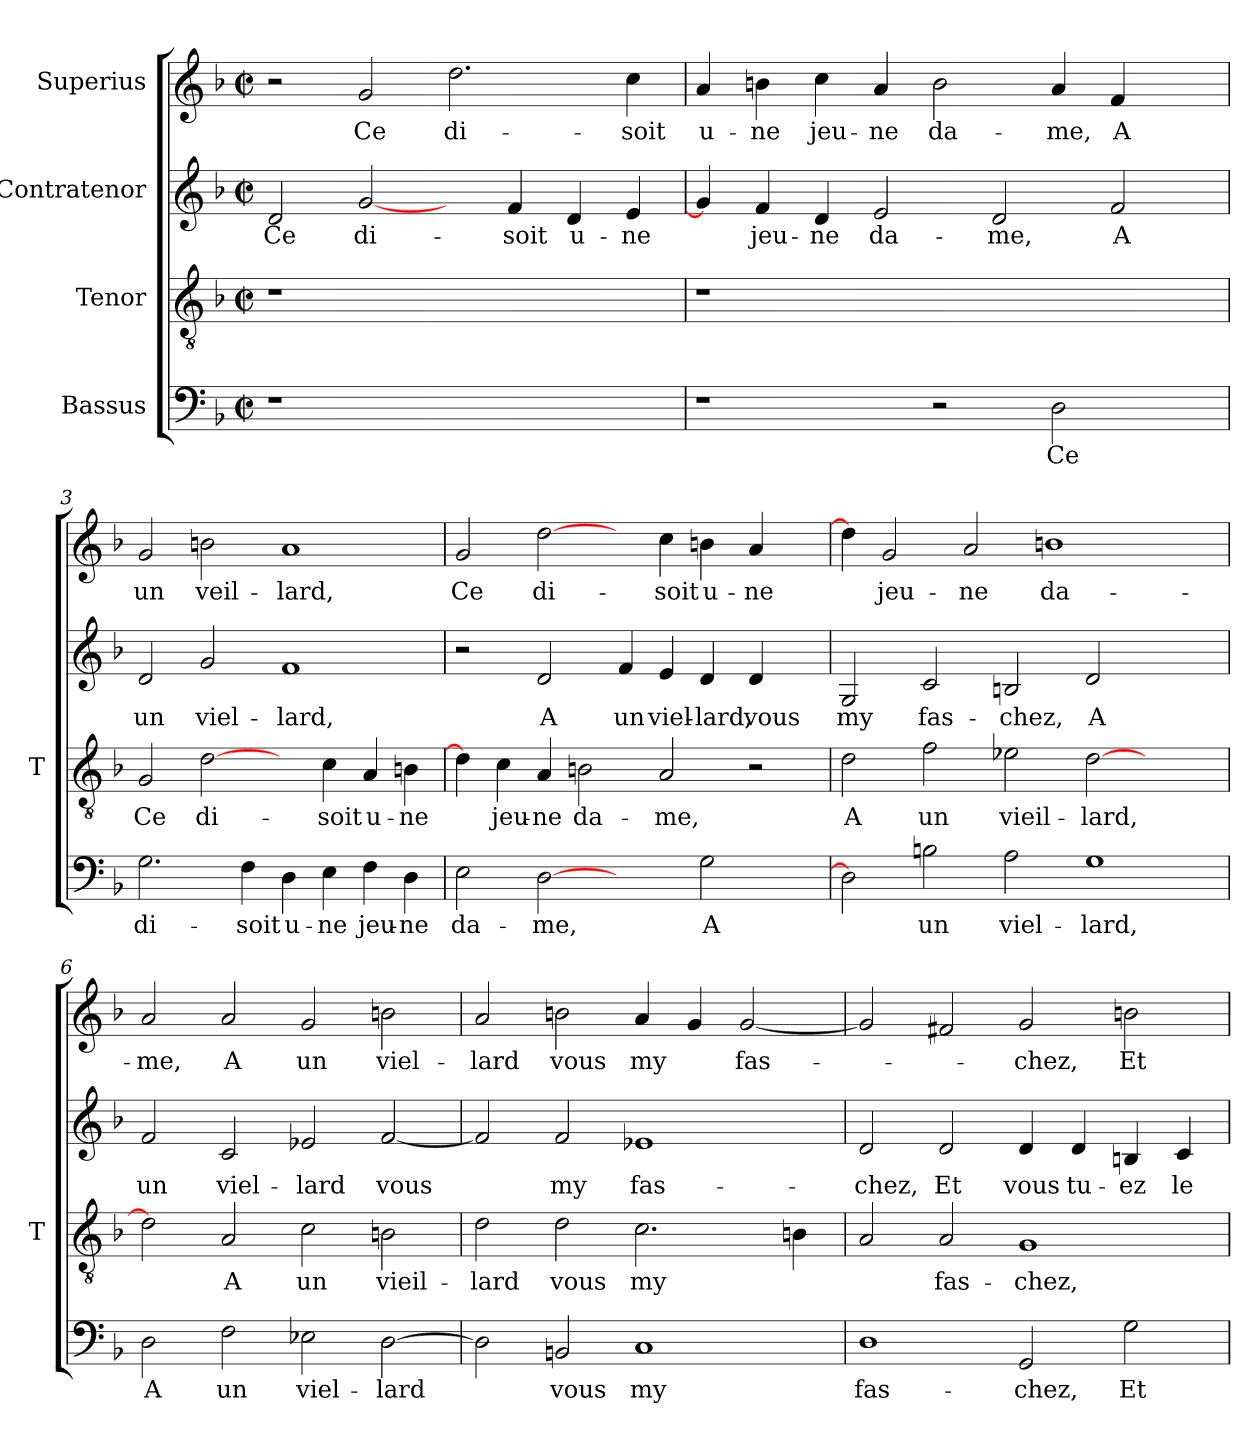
**kern	**text	**kern	**text	**kern	**text	**kern	**text
*part4	*part4	*part3	*part3	*part2	*part2	*part1	*part1
*staff4	*staff4	*staff3	*staff3	*staff2	*staff2	*staff1	*staff1
*I"Bassus	*	*I"Tenor	*	*I"Contratenor	*	*I"Superius	*
*	*	*I'T	*	*	*	*	*
*clefF4	*	*clefGv2	*	*clefG2	*	*clefG2	*
*k[b-]	*	*k[b-]	*	*k[b-]	*	*k[b-]	*
*F:	*	*F:	*	*F:	*	*F:	*
*M2/2	*	*M2/2	*	*M2/2	*	*M2/2	*
*met(c|)	*	*met(c|)	*	*met(c|)	*	*met(c|)	*
=1	=1	=1	=1	=1	=1	=1	=1
1r	.	1r	.	2d	-Ce	2r	.
.	.	.	.	[2g	di-	2g	-Ce
1ryy	.	1ryy	.	4ryy	.	2.dd	di-
.	.	.	.	4f	-soit	.	.
.	.	.	.	4d	u-	.	.
.	.	.	.	4e	-ne	4cc	-soit
=2	=2	=2	=2	=2	=2	=2	=2
1r	.	1r	.	4g]	.	4a	u-
.	.	.	.	4f	jeu-	4b	-ne
.	.	.	.	4d	-ne	4cc	jeu-
.	.	.	.	2e	da-	4a	-ne
2r	.	1ryy	.	.	.	2b	da-
.	.	.	.	2d	-me,	.	.
2D	-Ce	.	.	.	.	4a	-me,
.	.	.	.	2f	-A	4f	-A
4ryy	.	4ryy	.	.	.	4ryy	.
=3	=3	=3	=3	=3	=3	=3	=3
2.G	di-	2G	-Ce	2d	-un	2g	-un
.	.	[2d	di-	2g	viel-	2b	veil-
4F	-soit	.	.	.	.	.	.
4D	u-	4ryy	.	1f	-lard,	1a	-lard,
4E	-ne	4c	-soit	.	.	.	.
4F	jeu-	4A	u-	.	.	.	.
4D	-ne	4B	-ne	.	.	.	.
=4	=4	=4	=4	=4	=4	=4	=4
2E	da-	4d]	.	2r	.	2g	-Ce
.	.	4c	jeu-	.	.	.	.
[2D	-me,	4A	-ne	2d	-A	[2dd	di-
.	.	2B	da-	.	.	.	.
2ryy	.	.	.	4f	-un	4ryy	.
.	.	2A	-me,	4e	viel-	4cc	-soit
2G	-A	.	.	4d	-lard,	4b	u-
.	.	2r	.	4d	-vous	4a	-ne
4ryy	.	.	.	4ryy	.	4ryy	.
=5	=5	=5	=5	=5	=5	=5	=5
2D]	.	2d	-A	2G	-my	4dd]	.
.	.	.	.	.	.	2g	jeu-
2B	-un	2f	-un	2c	fas-	.	.
.	.	.	.	.	.	2a	-ne
2A	viel-	2e-X	vieil-	2B	-chez,	.	.
.	.	.	.	.	.	1b	da-
1G	-lard,	[2d	-lard,	2d	-A	.	.
.	.	2ryy	.	2ryy	.	.	.
.	.	.	.	.	.	4ryy	.
=6	=6	=6	=6	=6	=6	=6	=6
2D	-A	2d]	.	2f	-un	2a	-me,
2F	-un	2A	-A	2c	viel-	2a	-A
2E-X	viel-	2c	-un	2e-X	-lard	2g	-un
[2D	-lard	2B	vieil-	[2f	-vous	2b	viel-
!!LO:PB:g=z
=7	=7	=7	=7	=7	=7	=7	=7
2D]	.	2d	-lard	2f]	.	2a	-lard
2BB	-vous	2d	-vous	2f	-my	2b	-vous
1C	-my	2.c	-my	1e-X	fas-	4a	-my
.	.	.	.	.	.	4g	.
.	.	.	.	.	.	[2g	fas-
.	.	4B	.	.	.	.	.
=8	=8	=8	=8	=8	=8	=8	=8
1D	fas-	2A	.	2d	-chez,	2g]	.
.	.	2A	fas-	2d	-Et	2f#X	.
2GG	-chez,	1G	-chez,	4d	-vous	2g	-chez,
.	.	.	.	4d	tu-	.	.
2G	-Et	.	.	4B	-ez	2b	-Et
.	.	.	.	4c	-le	.	.
=	=	=	=	=	=	=	=
*-	*-	*-	*-	*-	*-	*-	*-
